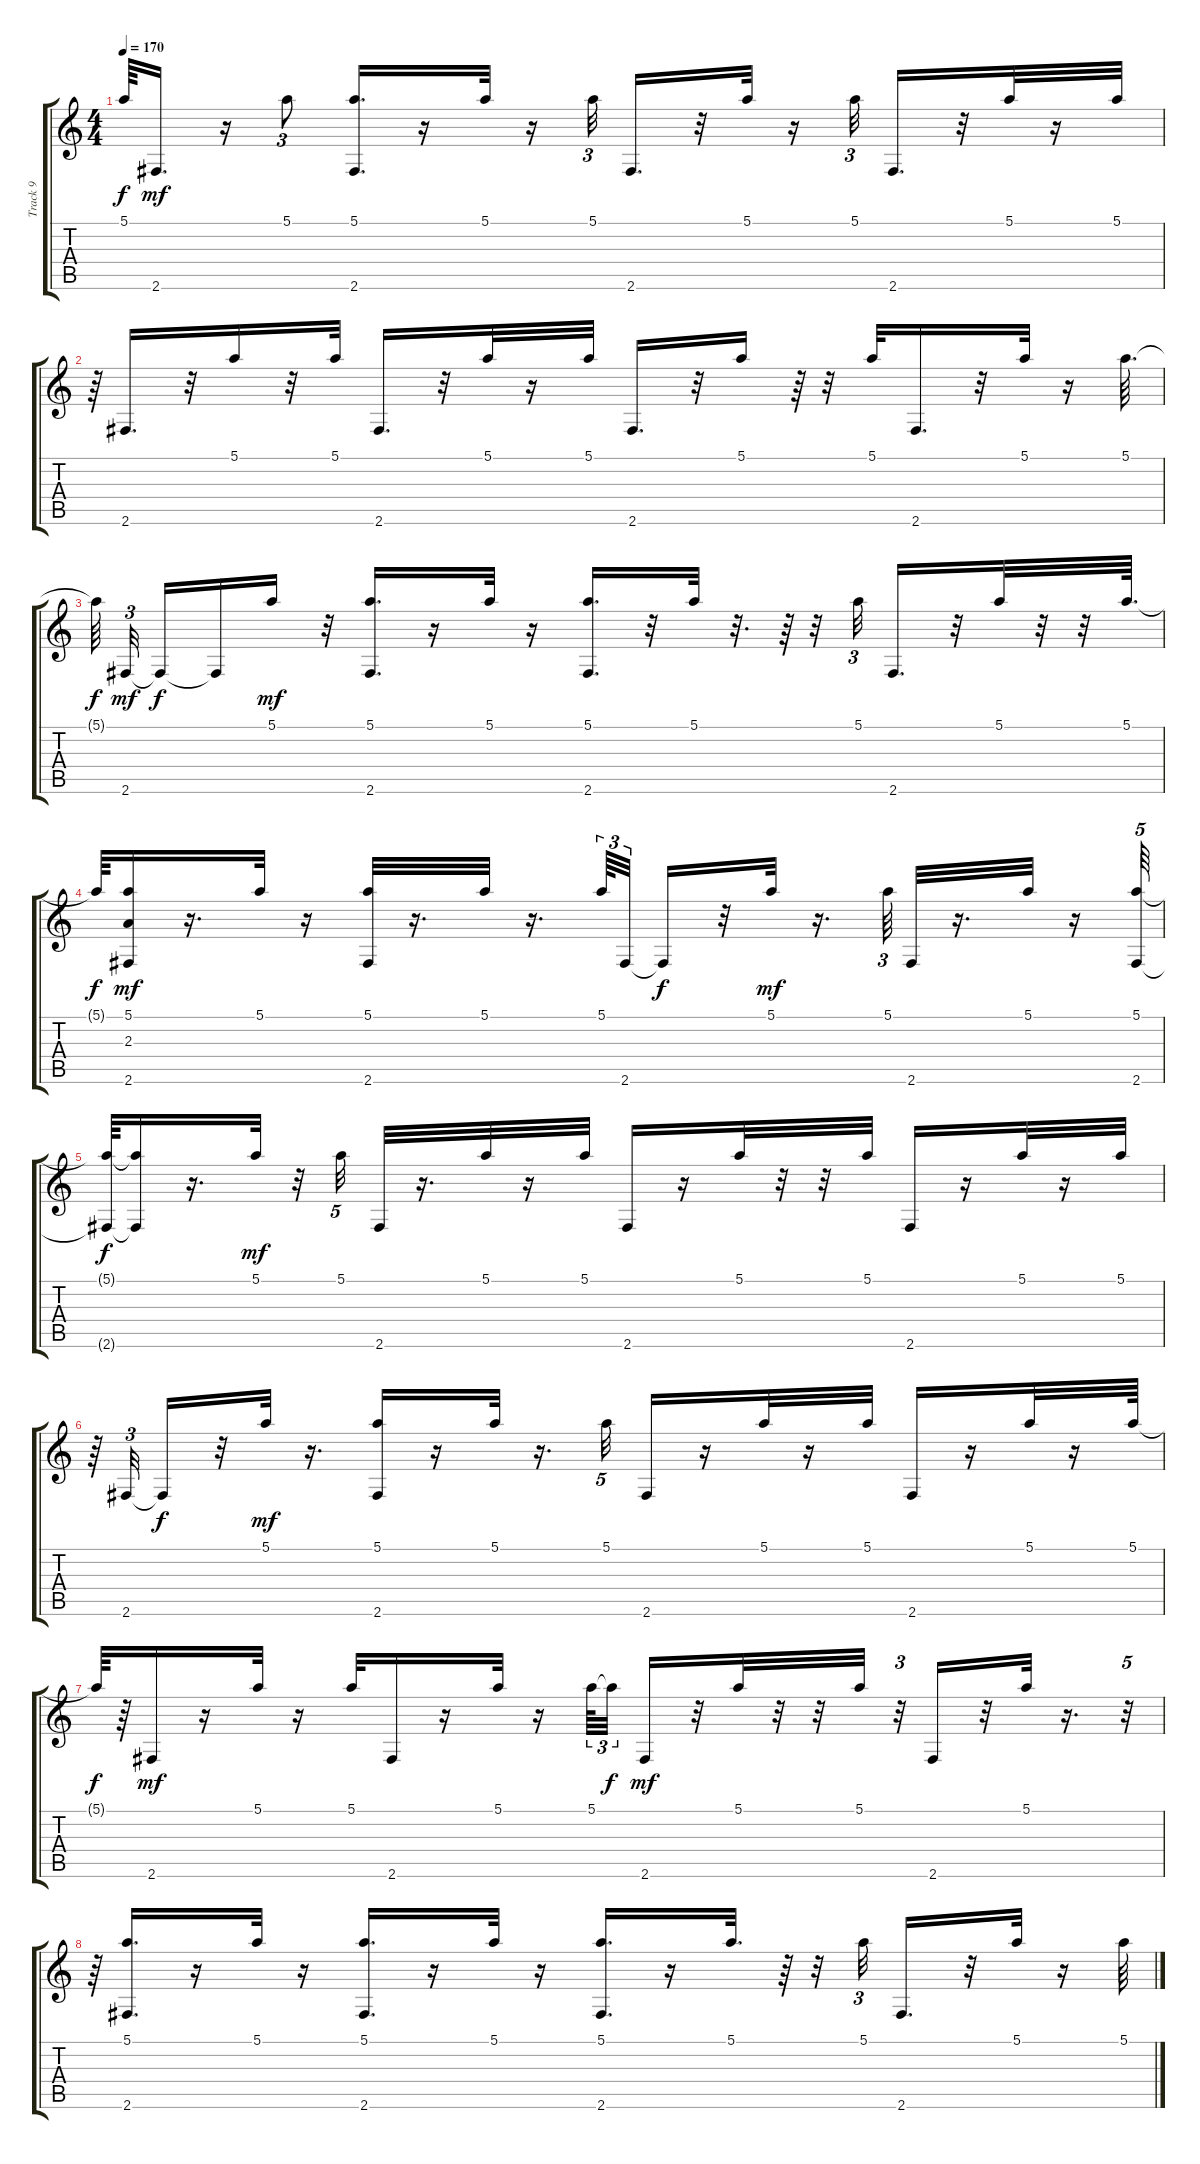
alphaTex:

\track ("Track 9" "Track 9") {instrument acousticguitarsteel}
\staff {score tabs}
\tuning (E4 B3 G3 D3 A2 E2) {hide}
\ts (4 4)
\tempo 170
\clef g2
\ks c
5.1{t}.64{dy f} 2.6.16{d dy mf} r.16 5.1.8{tu (3 2)} (5.1 2.6).16{d} r.16 5.1.32 r.16 5.1.32{tu (3 2)} 2.6.16{d} r.32 5.1.32 r.16 5.1.32{tu (3 2)} 2.6.16{d} r.32 5.1.32 r.16 5.1.32 |
r.64 2.6.16{d} r.32 5.1.16 r.32 5.1.32 2.6.16{d} r.32 5.1.32 r.16 5.1.32 2.6.16{d} r.32 5.1.16 r.64 r.32 5.1.32 2.6.16{d} r.32 5.1.32 r.16 5.1.64{d} |
5.1{t}.64{dy f} 2.6.32{tu (3 2) dy mf} 2.6{t}.16{dy f} 2.6{t}.16 5.1.16{dy mf} r.32 (5.1 2.6).16{d} r.16 5.1.32 r.16 (5.1 2.6).16{d} r.32 5.1.32 r.32{d} r.64 r.32 5.1.32{tu (3 2)} 2.6.16{d} r.32 5.1.32 r.32 r.32 5.1.64{d} |
5.1{t}.64{dy f} (5.1 2.3 2.6).16{dy mf} r.16{d} 5.1.32 r.16 (5.1 2.6).32 r.16{d} 5.1.32 r.16{d} 5.1.64{tu (3 2)} 2.6.32{tu (3 2)} 2.6{t}.16{dy f} r.32 5.1.32{dy mf} r.16{d} 5.1.64{tu (3 2)} 2.6.32 r.16{d} 5.1.32 r.16 (5.1 2.6).64{tu (5 4)} |
(5.1{t} 2.6{t}).64{dy f} (5.1{t} 2.6{t}).16 r.16{d} 5.1.32{dy mf} r.32 5.1.32{tu (5 4)} 2.6.32 r.16{d} 5.1.32 r.16 5.1.32 2.6.16 r.16 5.1.32 r.32 r.32 5.1.32 2.6.16 r.16 5.1.32 r.16 5.1.32 |
r.64 2.6.32{tu (3 2)} 2.6{t}.16{dy f} r.32 5.1.32{dy mf} r.16{d} (5.1 2.6).16 r.16 5.1.32 r.16{d} 5.1.32{tu (5 4)} 2.6.16 r.16 5.1.32 r.16 5.1.32 2.6.16 r.16 5.1.32 r.16 5.1.64 |
5.1{t}.64{dy f} r.64 2.6.16{dy mf} r.16 5.1.32 r.16 5.1.32 2.6.16 r.16 5.1.32 r.16 5.1.64{tu (3 2)} 5.1{t}.32{tu (3 2) dy f} 2.6.16{dy mf} r.32 5.1.32 r.32 r.32 5.1.32 r.32{tu (3 2)} 2.6.16 r.32 5.1.32 r.16{d} r.32{tu (5 4)} |
r.64 (5.1 2.6).16{d} r.16 5.1.32 r.16 (5.1 2.6).16{d} r.16 5.1.32 r.16 (5.1 2.6).16{d} r.16 5.1.32{d} r.64 r.32 5.1.32{tu (3 2)} 2.6.16{d} r.32 5.1.32 r.16 5.1.64
